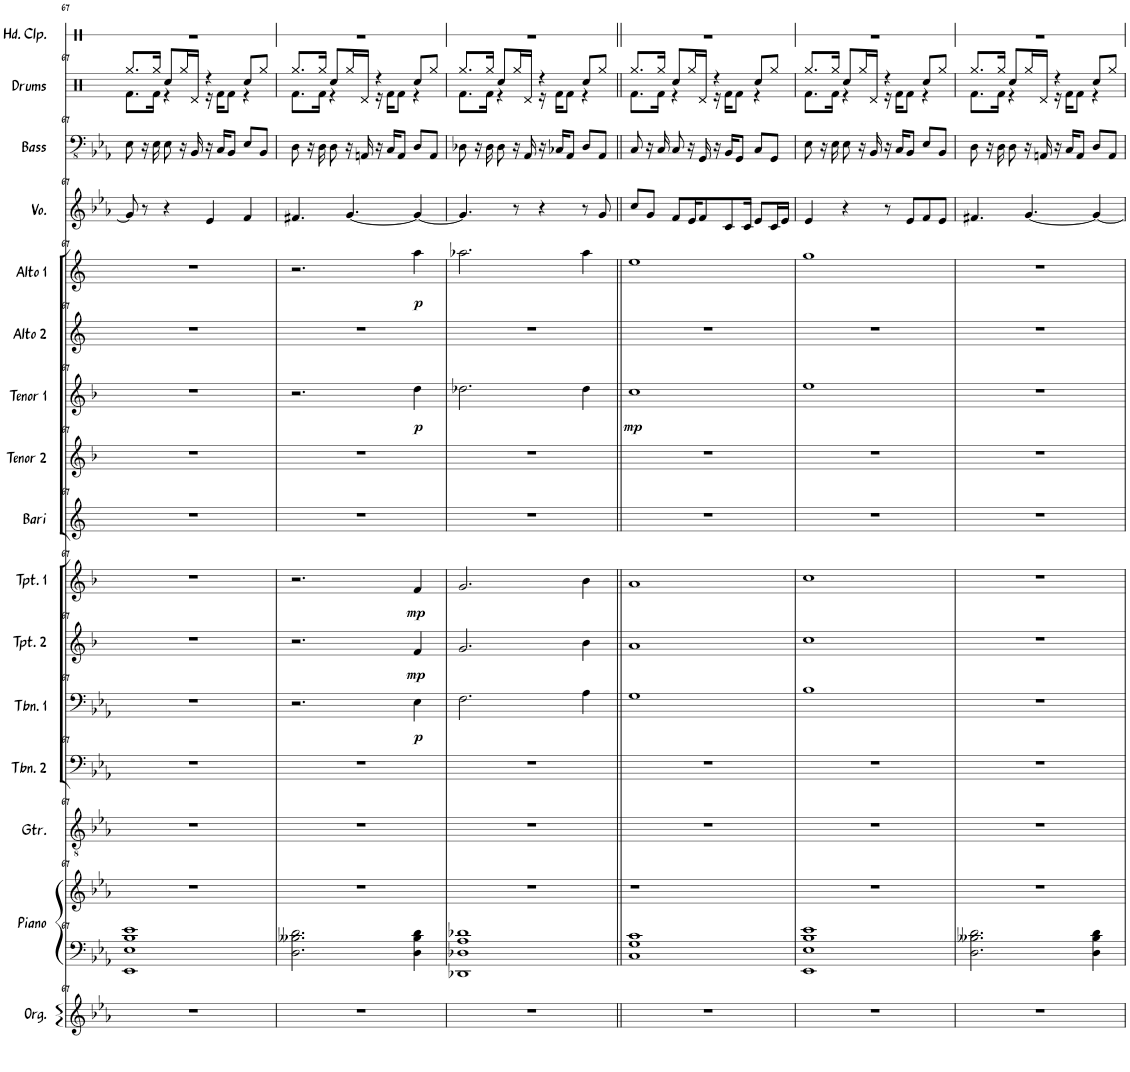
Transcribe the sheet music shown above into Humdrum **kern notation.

**kern	**kern	**kern	**kern	**kern	**kern	**dynam	**kern	**dynam	**kern	**dynam	**kern	**kern	**kern	**dynam	**kern	**kern	**dynam	**kern	**kern	**kern	**kern
*part16	*part15	*part15	*part14	*part13	*part12	*part12	*part11	*part11	*part10	*part10	*part9	*part8	*part7	*part7	*part6	*part5	*part5	*part4	*part3	*part2	*part1
*staff17	*staff16	*staff15	*staff14	*staff13	*staff12	*staff12	*staff11	*staff11	*staff10	*staff10	*staff9	*staff8	*staff7	*staff7	*staff6	*staff5	*staff5	*staff4	*staff3	*staff2	*staff1
*I"Organ	*I"Piano	*	*I"Guitar	*I"Trombone 2	*I"Trombone 1	*	*I"Trumpet 2	*	*I"Trumpet 1	*	*I"Baritone Sax	*I"Tenor Sax 2	*I"Tenor Sax 1	*	*I"Alto Sax 2	*I"Alto Sax 1	*	*I"Voice	*I"Bass	*I"Drums	*I"Hand Clap
*I'Org.	*I'Piano	*	*I'Gtr.	*I'Tbn. 2	*I'Tbn. 1	*	*I'Tpt. 2	*	*I'Tpt. 1	*	*I'Bari	*I'Tenor 2	*I'Tenor 1	*	*I'Alto 2	*I'Alto 1	*	*I'Vo.	*I'Bass	*I'Drums	*I'Hd. Clp.
!!LO:PB:g=z
*clefG2	*clefF4	*clefG2	*clefGv2	*clefF4	*clefF4	*	*clefG2	*	*clefG2	*	*clefG2	*clefG2	*clefG2	*	*clefG2	*clefG2	*	*clefG2	*clefFv4	*clefX	*clefX
*	*	*	*	*	*	*	*Trd1c2	*	*Trd1c2	*	*Trd12c21	*Trd8c14	*Trd8c14	*	*Trd5c9	*Trd5c9	*	*	*	*	*
*k[b-e-a-]	*k[b-e-a-]	*k[b-e-a-]	*k[b-e-a-]	*k[b-e-a-]	*k[b-e-a-]	*	*k[b-]	*	*k[b-]	*	*k[]	*k[b-]	*k[b-]	*	*k[]	*k[]	*	*k[b-e-a-]	*k[b-e-a-]	*k[]	*k[]
*M4/4	*M4/4	*M4/4	*M4/4	*M4/4	*M4/4	*	*M4/4	*	*M4/4	*	*M4/4	*M4/4	*M4/4	*	*M4/4	*M4/4	*	*M4/4	*M4/4	*M4/4	*M4/4
=67	=67	=67	=67	=67	=67	=67	=67	=67	=67	=67	=67	=67	=67	=67	=67	=67	=67	=67	=67	=67	=67
*	*	*	*	*	*	*	*	*	*	*	*	*	*	*	*	*	*	*	*	*^	*
1r	1EE- 1E- 1B- 1e-	1r	1r	1r	1r	.	1r	.	1r	.	1r	1r	1r	.	1r	1r	.	8g/]	8EE-\	8.Rgg/L	8.Rf\L	1r
.	.	.	.	.	.	.	.	.	.	.	.	.	.	.	.	.	.	8r	16r	.	.	.
.	.	.	.	.	.	.	.	.	.	.	.	.	.	.	.	.	.	.	16EE-\	16Rgg/Jk	16Rf\Jk	.
.	.	.	.	.	.	.	.	.	.	.	.	.	.	.	.	.	.	4r	8EE-\	8Rcc/L	4r	.
.	.	.	.	.	.	.	.	.	.	.	.	.	.	.	.	.	.	.	16r	16Rgg/L	.	.
.	.	.	.	.	.	.	.	.	.	.	.	.	.	.	.	.	.	.	16BBB-/	16Rd/JJ	.	.
.	.	.	.	.	.	.	.	.	.	.	.	.	.	.	.	.	.	4e-/	16r	4r	16r	.
.	.	.	.	.	.	.	.	.	.	.	.	.	.	.	.	.	.	.	16CC/KL	.	16Rf\KL	.
.	.	.	.	.	.	.	.	.	.	.	.	.	.	.	.	.	.	.	8BBB-/J	.	8Rf\J	.
.	.	.	.	.	.	.	.	.	.	.	.	.	.	.	.	.	.	4f/	8EE-/L	8Rcc/L	4r	.
.	.	.	.	.	.	.	.	.	.	.	.	.	.	.	.	.	.	.	8BBB-/J	8Rgg/J	.	.
=68	=68	=68	=68	=68	=68	=68	=68	=68	=68	=68	=68	=68	=68	=68	=68	=68	=68	=68	=68	=68	=68	=68
1r	2.D\ 2.B--X\ 2.d\	1r	1r	1r	2.r	.	2.r	.	2.r	.	1r	1r	2.r	.	1r	2.r	.	4.f#X/	8DD\	8.Rgg/L	8.Rf\L	1r
.	.	.	.	.	.	.	.	.	.	.	.	.	.	.	.	.	.	.	16r	.	.	.
.	.	.	.	.	.	.	.	.	.	.	.	.	.	.	.	.	.	.	16DD\	16Rgg/Jk	16Rf\Jk	.
.	.	.	.	.	.	.	.	.	.	.	.	.	.	.	.	.	.	.	8DD\	8Rcc/L	4r	.
.	.	.	.	.	.	.	.	.	.	.	.	.	.	.	.	.	.	[4.g/	16r	16Rgg/L	.	.
.	.	.	.	.	.	.	.	.	.	.	.	.	.	.	.	.	.	.	16AAAn/	16Rd/JJ	.	.
.	.	.	.	.	.	.	.	.	.	.	.	.	.	.	.	.	.	.	16r	4r	16r	.
.	.	.	.	.	.	.	.	.	.	.	.	.	.	.	.	.	.	.	16CC/KL	.	16Rf\KL	.
.	.	.	.	.	.	.	.	.	.	.	.	.	.	.	.	.	.	.	8AAA/J	.	8Rf\J	.
!	!	!	!	!	!	!LO:DY:b	!	!LO:DY:b	!	!LO:DY:b	!	!	!	!LO:DY:b	!	!	!LO:DY:b	!	!	!	!	!
.	4D\ 4B--\ 4d\	.	.	.	4E-\	p	4f/	mp	4f/	mp	.	.	4dd\	p	.	4aa\	p	4g/_	8DD/L	8Rcc/L	4r	.
.	.	.	.	.	.	.	.	.	.	.	.	.	.	.	.	.	.	.	8AAA/J	8Rgg/J	.	.
=69	=69	=69	=69	=69	=69	=69	=69	=69	=69	=69	=69	=69	=69	=69	=69	=69	=69	=69	=69	=69	=69	=69
1r	1DD-X 1D-X 1A- 1d-X	1r	1r	1r	2.F\	.	2.g/	.	2.g/	.	1r	1r	2.dd-X\	.	1r	2.aa-X\	.	4.g/]	8DD-X\	8.Rgg/L	8.Rf\L	1r
.	.	.	.	.	.	.	.	.	.	.	.	.	.	.	.	.	.	.	16r	.	.	.
.	.	.	.	.	.	.	.	.	.	.	.	.	.	.	.	.	.	.	16DD-\	16Rgg/Jk	16Rf\Jk	.
.	.	.	.	.	.	.	.	.	.	.	.	.	.	.	.	.	.	.	8DD-\	8Rcc/L	4r	.
.	.	.	.	.	.	.	.	.	.	.	.	.	.	.	.	.	.	8r	16r	16Rgg/L	.	.
.	.	.	.	.	.	.	.	.	.	.	.	.	.	.	.	.	.	.	16AAA-/	16Rd/JJ	.	.
.	.	.	.	.	.	.	.	.	.	.	.	.	.	.	.	.	.	4r	16r	4r	16r	.
.	.	.	.	.	.	.	.	.	.	.	.	.	.	.	.	.	.	.	16CC-X/KL	.	16Rf\KL	.
.	.	.	.	.	.	.	.	.	.	.	.	.	.	.	.	.	.	.	8AAA-/J	.	8Rf\J	.
.	.	.	.	.	4A-\	.	4b-\	.	4b-\	.	.	.	4dd-\	.	.	4aa-\	.	8r	8DD-/L	8Rcc/L	4r	.
.	.	.	.	.	.	.	.	.	.	.	.	.	.	.	.	.	.	8g/	8AAA-/J	8Rgg/J	.	.
=70||	=70||	=70||	=70||	=70||	=70||	=70||	=70||	=70||	=70||	=70||	=70||	=70||	=70||	=70||	=70||	=70||	=70||	=70||	=70||	=70||	=70||	=70||
!	!	!	!	!	!	!	!	!	!	!	!	!	!	!LO:DY:b	!	!	!	!	!	!	!	!
1r	1C 1G 1c	1r	1r	1r	1G	.	1a	.	1a	.	1r	1r	1cc	mp	1r	1ee	.	8cc/L	8CC/	8.Rgg/L	8.Rf\L	1r
.	.	.	.	.	.	.	.	.	.	.	.	.	.	.	.	.	.	8g/J	16r	.	.	.
.	.	.	.	.	.	.	.	.	.	.	.	.	.	.	.	.	.	.	16CC/	16Rgg/Jk	16Rf\Jk	.
.	.	.	.	.	.	.	.	.	.	.	.	.	.	.	.	.	.	8f/L	8CC/	8Rcc/L	4r	.
.	.	.	.	.	.	.	.	.	.	.	.	.	.	.	.	.	.	16e-/K	16r	16Rgg/L	.	.
.	.	.	.	.	.	.	.	.	.	.	.	.	.	.	.	.	.	8f/	16GGG/	16Rd/JJ	.	.
.	.	.	.	.	.	.	.	.	.	.	.	.	.	.	.	.	.	.	16r	4r	16r	.
.	.	.	.	.	.	.	.	.	.	.	.	.	.	.	.	.	.	8c/	16BBB-/KL	.	16Rf\KL	.
.	.	.	.	.	.	.	.	.	.	.	.	.	.	.	.	.	.	.	8GGG/J	.	8Rf\J	.
.	.	.	.	.	.	.	.	.	.	.	.	.	.	.	.	.	.	16c/Jk	.	.	.	.
.	.	.	.	.	.	.	.	.	.	.	.	.	.	.	.	.	.	8e-/L	8CC/L	8Rcc/L	4r	.
.	.	.	.	.	.	.	.	.	.	.	.	.	.	.	.	.	.	16c/L	8GGG/J	8Rgg/J	.	.
.	.	.	.	.	.	.	.	.	.	.	.	.	.	.	.	.	.	16e-/JJ	.	.	.	.
=71	=71	=71	=71	=71	=71	=71	=71	=71	=71	=71	=71	=71	=71	=71	=71	=71	=71	=71	=71	=71	=71	=71
1r	1EE- 1E- 1B- 1e-	1r	1r	1r	1B-	.	1cc	.	1cc	.	1r	1r	1ee	.	1r	1gg	.	4e-/	8EE-\	8.Rgg/L	8.Rf\L	1r
.	.	.	.	.	.	.	.	.	.	.	.	.	.	.	.	.	.	.	16r	.	.	.
.	.	.	.	.	.	.	.	.	.	.	.	.	.	.	.	.	.	.	16EE-\	16Rgg/Jk	16Rf\Jk	.
.	.	.	.	.	.	.	.	.	.	.	.	.	.	.	.	.	.	4r	8EE-\	8Rcc/L	4r	.
.	.	.	.	.	.	.	.	.	.	.	.	.	.	.	.	.	.	.	16r	16Rgg/L	.	.
.	.	.	.	.	.	.	.	.	.	.	.	.	.	.	.	.	.	.	16BBB-/	16Rd/JJ	.	.
.	.	.	.	.	.	.	.	.	.	.	.	.	.	.	.	.	.	8r	16r	4r	16r	.
.	.	.	.	.	.	.	.	.	.	.	.	.	.	.	.	.	.	.	16CC/KL	.	16Rf\KL	.
.	.	.	.	.	.	.	.	.	.	.	.	.	.	.	.	.	.	8e-/L	8BBB-/J	.	8Rf\J	.
.	.	.	.	.	.	.	.	.	.	.	.	.	.	.	.	.	.	8f/	8EE-/L	8Rcc/L	4r	.
.	.	.	.	.	.	.	.	.	.	.	.	.	.	.	.	.	.	8e-/J	8BBB-/J	8Rgg/J	.	.
=72	=72	=72	=72	=72	=72	=72	=72	=72	=72	=72	=72	=72	=72	=72	=72	=72	=72	=72	=72	=72	=72	=72
1r	2.D\ 2.B--X\ 2.d\	1r	1r	1r	1r	.	1r	.	1r	.	1r	1r	1r	.	1r	1r	.	4.f#X/	8DD\	8.Rgg/L	8.Rf\L	1r
.	.	.	.	.	.	.	.	.	.	.	.	.	.	.	.	.	.	.	16r	.	.	.
.	.	.	.	.	.	.	.	.	.	.	.	.	.	.	.	.	.	.	16DD\	16Rgg/Jk	16Rf\Jk	.
.	.	.	.	.	.	.	.	.	.	.	.	.	.	.	.	.	.	.	8DD\	8Rcc/L	4r	.
.	.	.	.	.	.	.	.	.	.	.	.	.	.	.	.	.	.	[4.g/	16r	16Rgg/L	.	.
.	.	.	.	.	.	.	.	.	.	.	.	.	.	.	.	.	.	.	16AAAn/	16Rd/JJ	.	.
.	.	.	.	.	.	.	.	.	.	.	.	.	.	.	.	.	.	.	16r	4r	16r	.
.	.	.	.	.	.	.	.	.	.	.	.	.	.	.	.	.	.	.	16CC/KL	.	16Rf\KL	.
.	.	.	.	.	.	.	.	.	.	.	.	.	.	.	.	.	.	.	8AAA/J	.	8Rf\J	.
.	4D\ 4B--\ 4d\	.	.	.	.	.	.	.	.	.	.	.	.	.	.	.	.	4g/_	8DD/L	8Rcc/L	4r	.
.	.	.	.	.	.	.	.	.	.	.	.	.	.	.	.	.	.	.	8AAA/J	8Rgg/J	.	.
*	*	*	*	*	*	*	*	*	*	*	*	*	*	*	*	*	*	*	*	*v	*v	*
=	=	=	=	=	=	=	=	=	=	=	=	=	=	=	=	=	=	=	=	=	=
*-	*-	*-	*-	*-	*-	*-	*-	*-	*-	*-	*-	*-	*-	*-	*-	*-	*-	*-	*-	*-	*-
